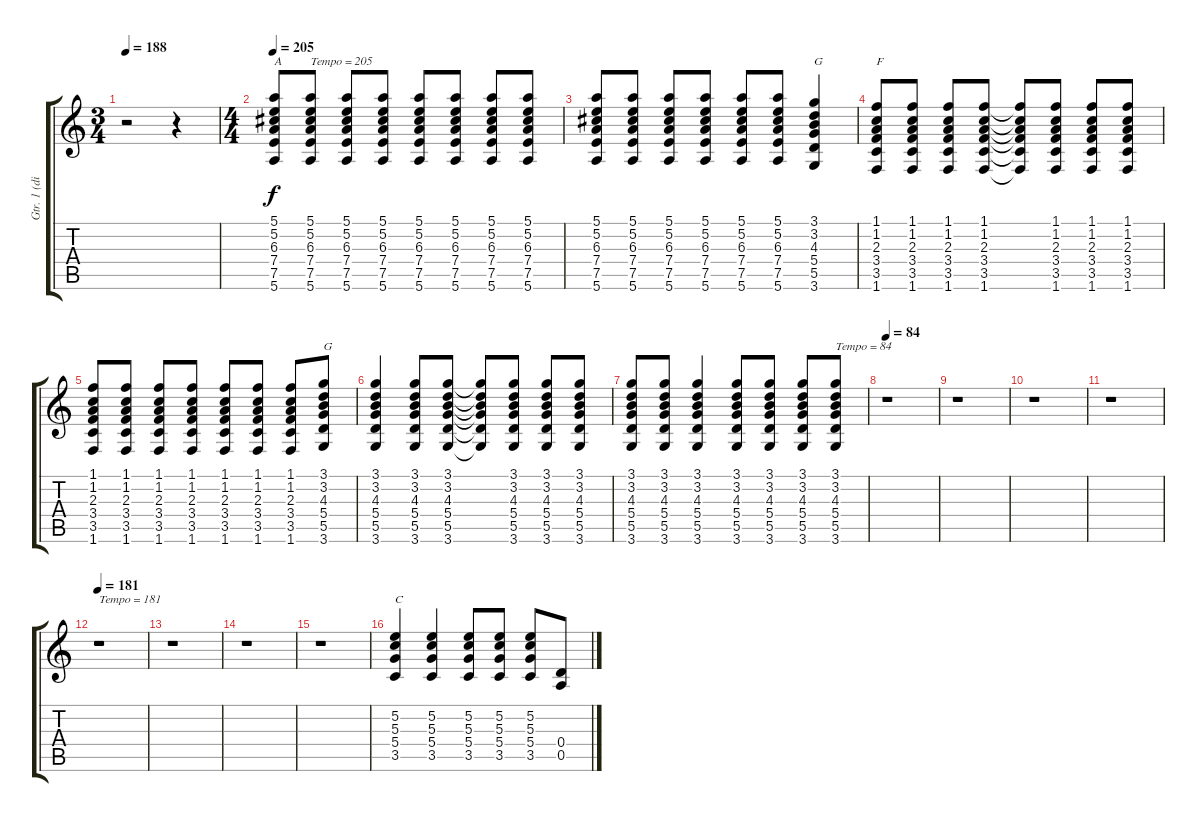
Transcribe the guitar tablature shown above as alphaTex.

\track ("Gtr. 1 (dist.)" "Gtr. 1 (di") {instrument distortionguitar}
\staff {score tabs}
\tuning (E4 B3 G3 D3 A2 E2) {hide}
\ts (3 4)
\tempo 188
\clef g2
\ks c
r.2{dy f} r.4 |
\ts (4 4)
\tempo 205
(5.1 5.2 6.3 7.4 7.5 5.6).8{txt "A"} (5.1 5.2 6.3 7.4 7.5 5.6).8{txt "Tempo = 205"} (5.1 5.2 6.3 7.4 7.5 5.6).8 (5.1 5.2 6.3 7.4 7.5 5.6).8 (5.1 5.2 6.3 7.4 7.5 5.6).8 (5.1 5.2 6.3 7.4 7.5 5.6).8 (5.1 5.2 6.3 7.4 7.5 5.6).8 (5.1 5.2 6.3 7.4 7.5 5.6).8 |
(5.1 5.2 6.3 7.4 7.5 5.6).8 (5.1 5.2 6.3 7.4 7.5 5.6).8 (5.1 5.2 6.3 7.4 7.5 5.6).8 (5.1 5.2 6.3 7.4 7.5 5.6).8 (5.1 5.2 6.3 7.4 7.5 5.6).8 (5.1 5.2 6.3 7.4 7.5 5.6).8 (3.1 3.2 4.3 5.4 5.5 3.6).4{txt "G"} |
(1.1 1.2 2.3 3.4 3.5 1.6).8{txt "F"} (1.1 1.2 2.3 3.4 3.5 1.6).8 (1.1 1.2 2.3 3.4 3.5 1.6).8 (1.1 1.2 2.3 3.4 3.5 1.6).8 (1.1{t} 1.2{t} 2.3{t} 3.4{t} 3.5{t} 1.6{t}).8 (1.1 1.2 2.3 3.4 3.5 1.6).8 (1.1 1.2 2.3 3.4 3.5 1.6).8 (1.1 1.2 2.3 3.4 3.5 1.6).8 |
(1.1 1.2 2.3 3.4 3.5 1.6).8 (1.1 1.2 2.3 3.4 3.5 1.6).8 (1.1 1.2 2.3 3.4 3.5 1.6).8 (1.1 1.2 2.3 3.4 3.5 1.6).8 (1.1 1.2 2.3 3.4 3.5 1.6).8 (1.1 1.2 2.3 3.4 3.5 1.6).8 (1.1 1.2 2.3 3.4 3.5 1.6).8 (3.1 3.2 4.3 5.4 5.5 3.6).8{txt "G"} |
(3.1 3.2 4.3 5.4 5.5 3.6).4 (3.1 3.2 4.3 5.4 5.5 3.6).8 (3.1 3.2 4.3 5.4 5.5 3.6).8 (3.1{t} 3.2{t} 4.3{t} 5.4{t} 5.5{t} 3.6{t}).8 (3.1 3.2 4.3 5.4 5.5 3.6).8 (3.1 3.2 4.3 5.4 5.5 3.6).8 (3.1 3.2 4.3 5.4 5.5 3.6).8 |
(3.1 3.2 4.3 5.4 5.5 3.6).8 (3.1 3.2 4.3 5.4 5.5 3.6).8 (3.1 3.2 4.3 5.4 5.5 3.6).4 (3.1 3.2 4.3 5.4 5.5 3.6).8 (3.1 3.2 4.3 5.4 5.5 3.6).8 (3.1 3.2 4.3 5.4 5.5 3.6).8 (3.1 3.2 4.3 5.4 5.5 3.6).8{txt "Tempo = 84"} |
\tempo 84
r.1 |
r.1 |
r.1 |
r.1 |
\tempo 181
r.1{txt "Tempo = 181"} |
r.1 |
r.1 |
r.1 |
(5.2 5.3 5.4 3.5).4{txt "C"} (5.2 5.3 5.4 3.5).4 (5.2 5.3 5.4 3.5).8 (5.2 5.3 5.4 3.5).8 (5.2 5.3 5.4 3.5).8 (0.4 0.5).8
